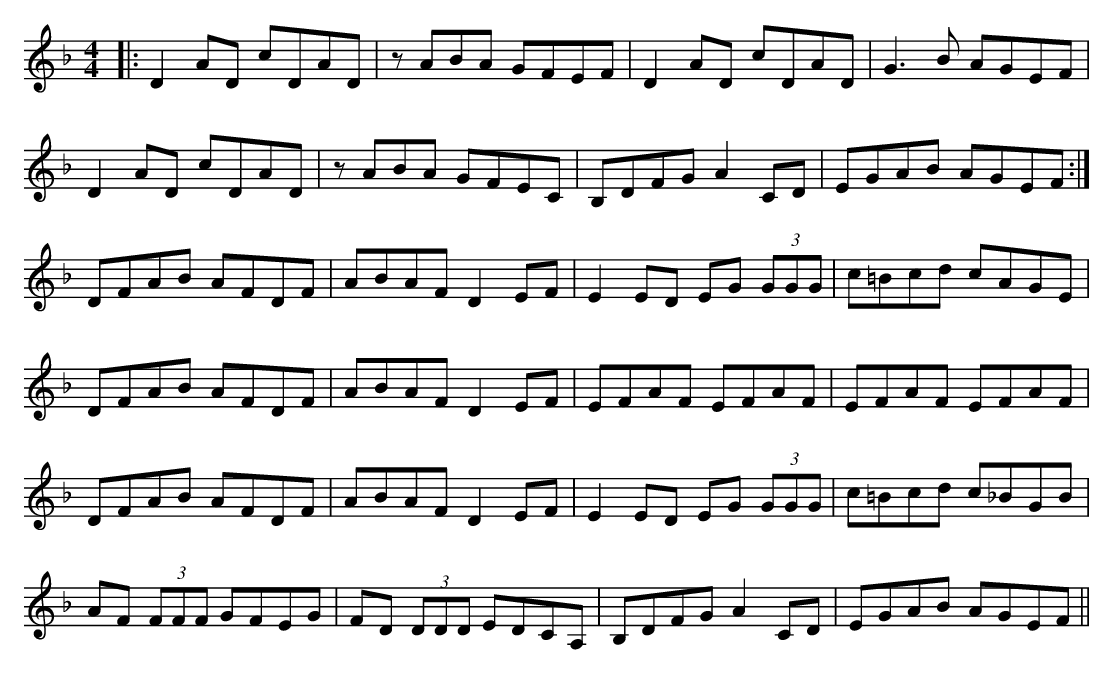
X:1
M:4/4
K:Dmin
|:D2AD cDAD|zABA GFEF|D2AD cDAD|G3B AGEF|
D2AD cDAD|zABA GFEC|B,DFG A2CD|EGAB AGEF:|
DFAB AFDF|ABAF D2EF|E2ED EG (3GGG|c=Bcd cAGE|
DFAB AFDF|ABAF D2EF|EFAF EFAF|EFAF EFAF|
DFAB AFDF|ABAF D2EF|E2ED EG (3GGG|c=Bcd c_BGB|
AF (3FFF GFEG|FD (3DDD EDCA,|B,DFG A2CD|EGAB AGEF||
